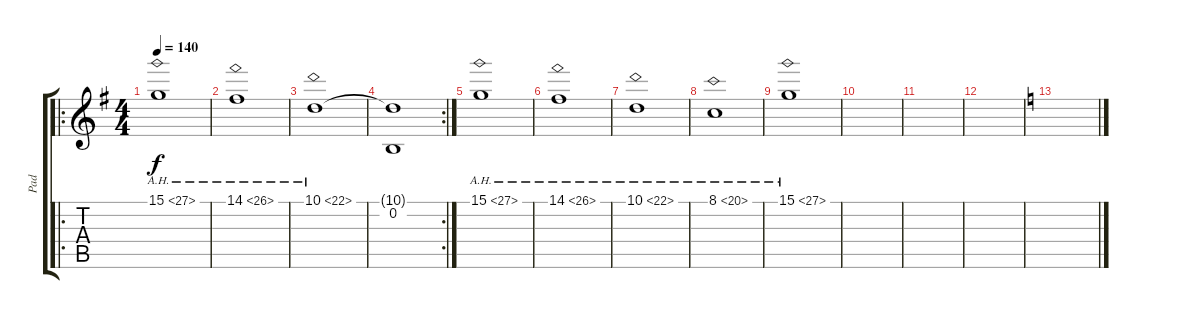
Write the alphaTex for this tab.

\track ("Pad" "Pad") {instrument pad5bowed}
\staff {score tabs}
\tuning (E4 B3 G3 D3 A2 E2) {hide}
\ro
\ts (4 4)
\tempo 140
\clef g2
\ks eminor
15.1{ah 12}.1{dy f} |
14.1{ah 12}.1 |
10.1{ah 12}.1 |
\rc 2
(10.1{t} 0.2).1 |
15.1{ah 12}.1 |
14.1{ah 12}.1 |
10.1{ah 12}.1 |
8.1{ah 12}.1 |
15.1{ah 12}.1 |
|
|
|
\ks c
